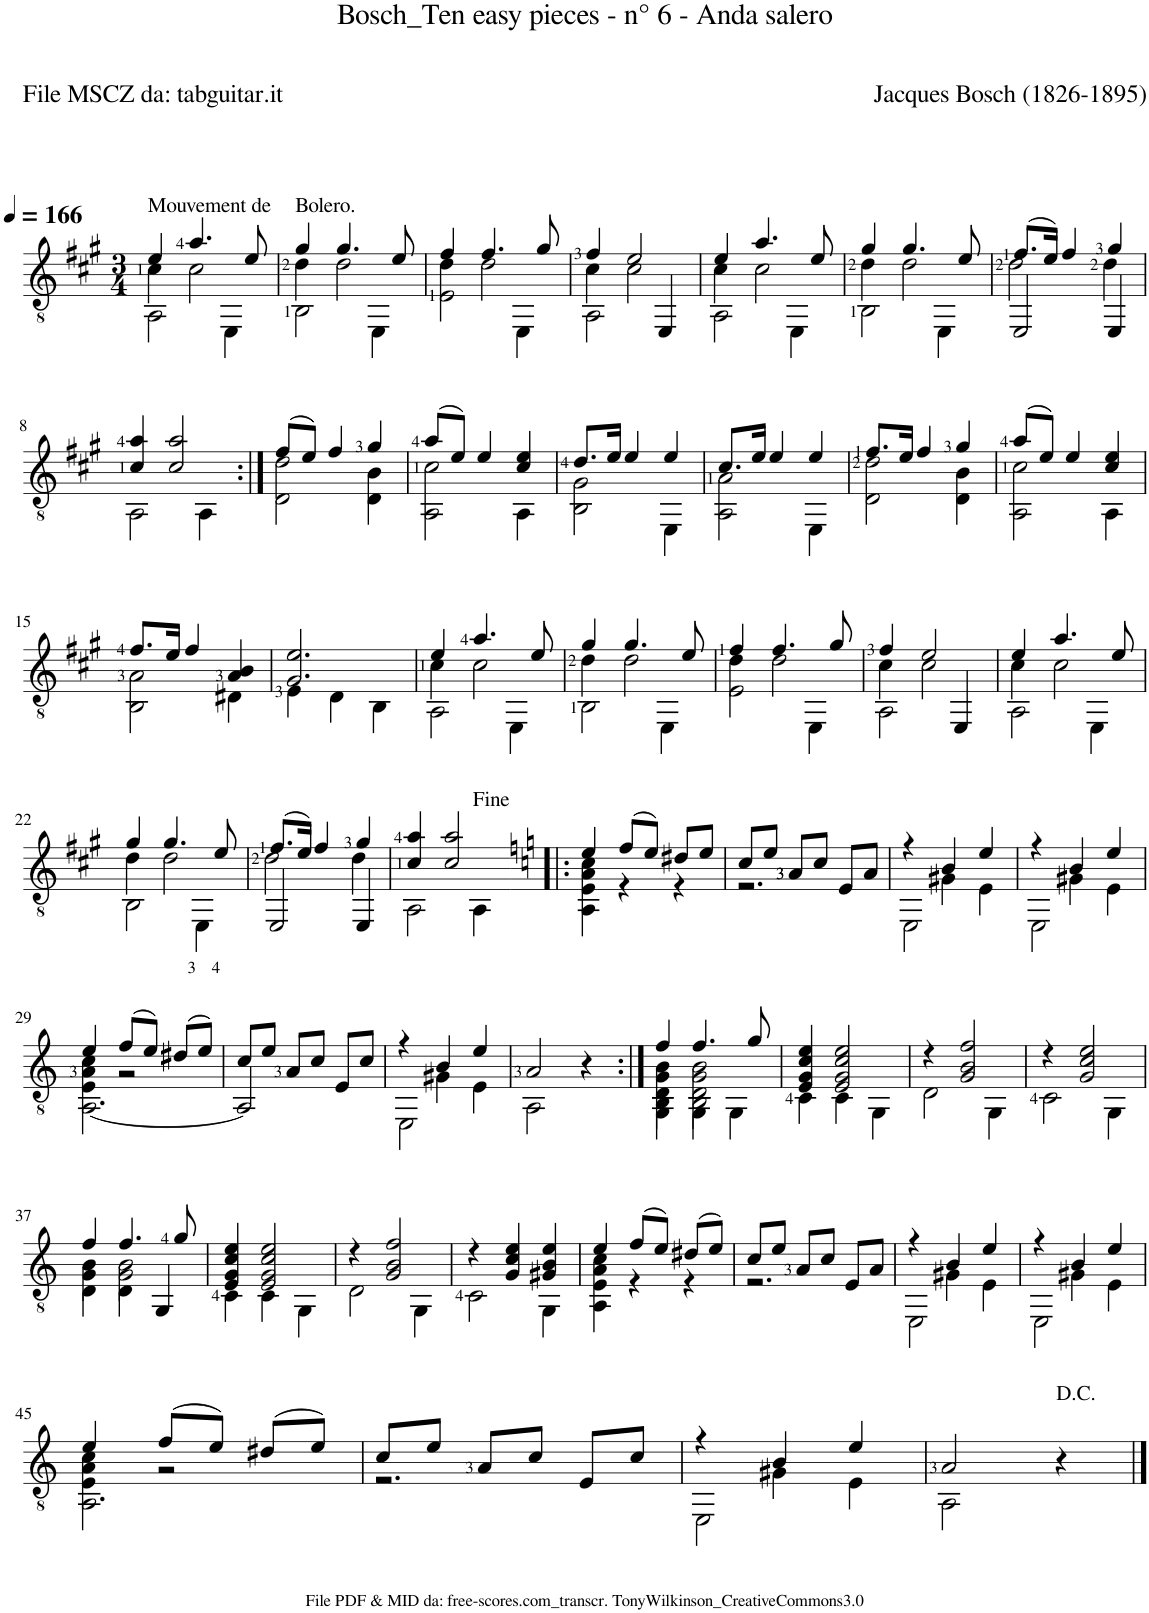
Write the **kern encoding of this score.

**kern
*part1
*staff1
*I"Guitar
*I'Guit.
*clefGv2
*k[f#c#g#]
*M3/4
*MM166
=1
*^
*	*^
!LO:TX:a:t=Mouvement de	!	!
4e/	4c#\	2AA\
4.a/	2c#\	.
.	.	4EE\
8e/	.	.
=2	=2	=2
!LO:TX:a:t=Bolero.	!	!
4g#/	4d\	2BB\
4.g#/	2d\	.
.	.	4EE\
8e/	.	.
=3	=3	=3
4f#/	4d\	2E\
4.f#/	2d\	.
.	.	4EE\
8g#/	.	.
=4	=4	=4
4f#/	4c#\	2AA\
2e/	2c#\	.
.	.	4EE/
=5	=5	=5
4e/	4c#\	2AA\
4.a/	2c#\	.
.	.	4EE\
8e/	.	.
=6	=6	=6
4g#/	4d\	2BB\
4.g#/	2d\	.
.	.	4EE\
8e/	.	.
=7	=7	=7
(8.f#/L	2d\	2EE/
16e/Jk)	.	.
4f#/	.	.
4g#/	4d\	4EE/
*	*v	*v
!!LO:LB:g=z
=8	=8
4c#/ 4a/	2AA\
2c#/ 2a/	.
.	4AA\
=9:|!	=9:|!
*	*^
(8f#/L	2d\	2D\
8e/J)	.	.
4f#/	.	.
4g#/	4B\	4D\
*	*v	*v
=10	=10
(8a/L	2AA\ 2c#\
8e/J)	.
4e/	.
4c#/ 4e/	4AA\
=11	=11
8.d/L	2BB\ 2G#\
16e/Jk	.
4e/	.
4e/	4EE\
=12	=12
8.c#/L	2AA\ 2A\
16e/Jk	.
4e/	.
4e/	4EE\
=13	=13
8.f#/L	2D\ 2d\
16e/Jk	.
4f#/	.
4g#/	4D\ 4B\
=14	=14
(8a/L	2AA\ 2c#\
8e/J)	.
4e/	.
4c#/ 4e/	4AA\
!!LO:LB:g=z	!!
=15	=15
8.f#/L	2BB\ 2A\
16e/Jk	.
4f#/	.
4A/ 4B/	4D#X\
=16	=16
2.G#/ 2.e/	4E\
.	4D\
.	4BB\
=17	=17
*	*^
4e/	4c#\	2AA\
4.a/	2c#\	.
.	.	4EE\
8e/	.	.
=18	=18	=18
4g#/	4d\	2BB\
4.g#/	2d\	.
.	.	4EE\
8e/	.	.
=19	=19	=19
4f#/	4d\	2E\
4.f#/	2d\	.
.	.	4EE\
8g#/	.	.
=20	=20	=20
4f#/	4c#\	2AA\
2e/	2c#\	.
.	.	4EE/
=21	=21	=21
4e/	4c#\	2AA\
4.a/	2c#\	.
.	.	4EE\
8e/	.	.
!!LO:LB:g=z	!!	!!
=22	=22	=22
4g#/	4d\	2BB\
4.g#/	2d\	.
.	.	4EE\
8e/	.	.
=23	=23	=23
(8.f#/L	2d\	2EE/
16e/Jk)	.	.
4f#/	.	.
4g#/	4d\	4EE/
*	*v	*v
=24	=24
4c#/ 4a/	2AA\
2c#/ 2a/	.
.	4AA\
=25!|:	=25!|:
*k[]	*
4e/	4AA\ 4E\ 4A\ 4c\
(8f/L	4r
8e/J)	.
8d#X/L	4r
8e/J	.
=26	=26
8c/L	2.r
8e/J	.
8A/L	.
8c/J	.
8E/L	.
8A/J	.
=27	=27
*	*^
4r	4ryy	2EE\
4B/	4G#X\	.
4e/	4E\	4ryy
=28	=28	=28
4r	4ryy	2EE\
4B/	4G#X\	.
4e/	4E\	4ryy
!!LO:LB:g=z	!!	!!
=29	=29	=29
4e/	4E\ 4A\ 4c\	[2.AA\
(8f/L	2r	.
8e/J)	.	.
(8d#X/L	.	.
8e/J)	.	.
*	*v	*v
=30	=30
8c/L	2AA/]
8e/J	.
8A/L	.
8c/J	.
8E/L	4ryy
8c/J	.
=31	=31
*	*^
4r	4ryy	2EE\
4B/	4G#X\	.
4e/	4E\	4ryy
*	*v	*v
=32	=32
2A/	2AA\
4r	4ryy
=33:|!	=33:|!
*	*^
4f/	4BB\ 4D\ 4G\ 4B\	4GG\
4.f/	2BB\ 2D\ 2G\ 2B\	4GG\
.	.	4GG\
8g/	.	.
*	*v	*v
=34	=34
4E/ 4G/ 4c/ 4e/	4C\
2E/ 2G/ 2c/ 2e/	4C\
.	4GG\
=35	=35
4r	2D\
2G/ 2B/ 2f/	.
.	4GG\
=36	=36
4r	2C\
2G/ 2c/ 2e/	.
.	4GG\
!!LO:LB:g=z	!!
=37	=37
*	*^
4f/	4G\ 4B\	4D\
4.f/	2G\ 2B\	4D\
.	.	4GG/
8g/	.	.
*	*v	*v
=38	=38
4E/ 4G/ 4c/ 4e/	4C\
2E/ 2G/ 2c/ 2e/	4C\
.	4GG\
=39	=39
4r	2D\
2G/ 2B/ 2f/	.
.	4GG\
=40	=40
4r	2C\
4G/ 4c/ 4e/	.
4G#X/ 4B/ 4e/	4GG\
=41	=41
4e/	4AA\ 4E\ 4A\ 4c\
(8f/L	4r
8e/J)	.
(8d#X/L	4r
8e/J)	.
=42	=42
8c/L	2.r
8e/J	.
8A/L	.
8c/J	.
8E/L	.
8A/J	.
=43	=43
*	*^
4r	4ryy	2EE\
4B/	4G#X\	.
4e/	4E\	4ryy
=44	=44	=44
4r	4ryy	2EE\
4B/	4G#X\	.
4e/	4E\	4ryy
!!LO:LB:g=z	!!	!!
=45	=45	=45
4e/	4E\ 4A\ 4c\	2.AA\
(8f/L	2r	.
8e/J)	.	.
(8d#X/L	.	.
8e/J)	.	.
*	*v	*v
=46	=46
8c/L	2.r
8e/J	.
8A/L	.
8c/J	.
8E/L	.
8c/J	.
=47	=47
*	*^
4r	4ryy	2EE\
4B/	4G#X\	.
4e/	4E\	4ryy
*	*v	*v
=48	=48
2A/	2AA\
4r	4ryy
*v	*v
==
*-
